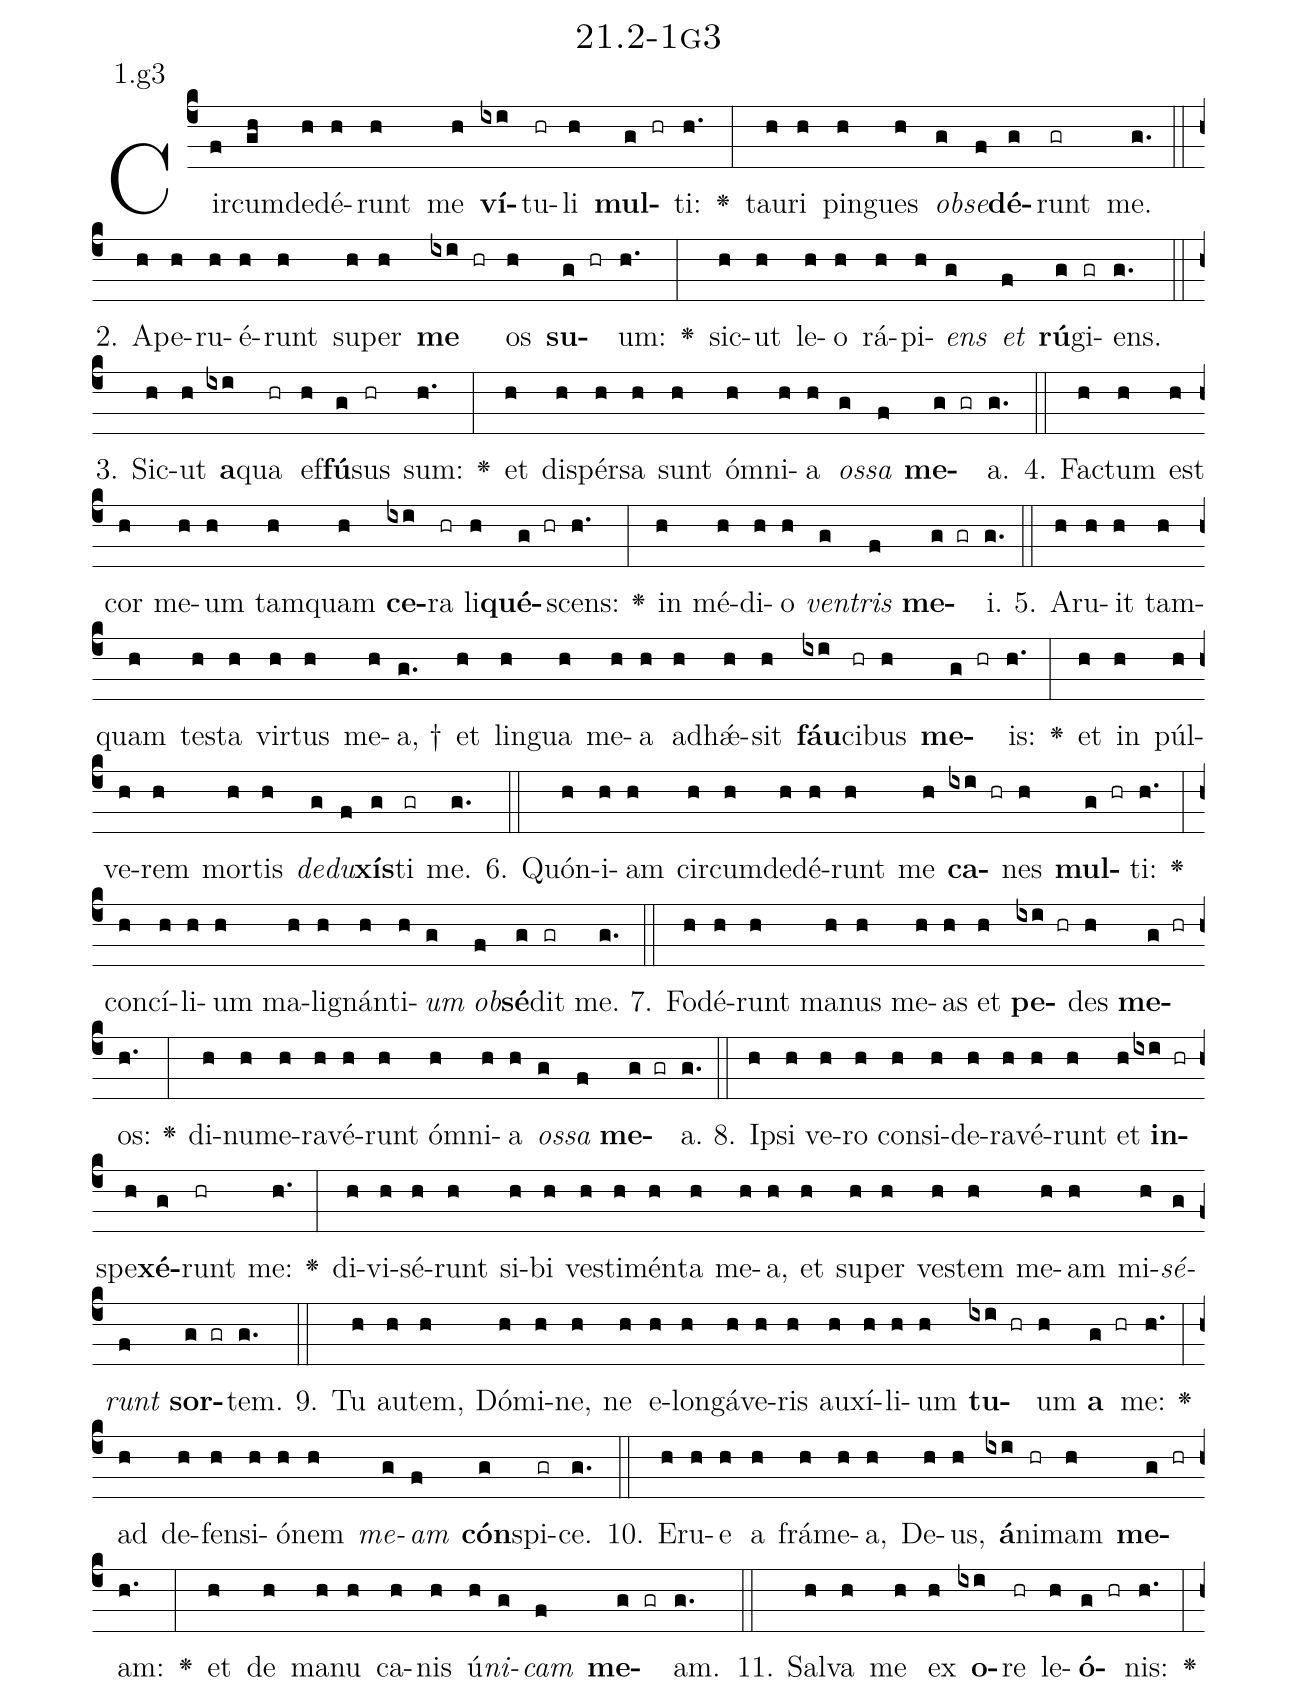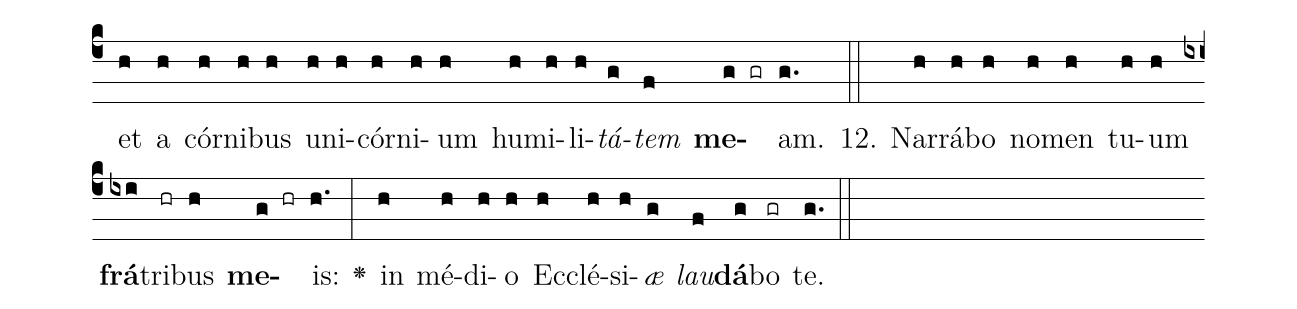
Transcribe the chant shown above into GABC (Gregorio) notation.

name: 21.2-1g3;
annotation: 1.g3;
%%
(c4)Cir(f)cum(gh)de(h)dé(h)runt(h) me(h) <b>ví</b>(ixi)tu(hr)li(h) <b>mul</b>(g hr)ti:(h.) <v>\greheightstar</v>(:) tau(h)ri(h) pin(h)gues(h) <i>ob</i>(g)<i>se</i>(f)<b>dé</b>(g)runt(gr) me.(g.) (::)
2. A(h)pe(h)ru(h)é(h)runt(h) su(h)per(h) <b>me</b>(ixi hr) os(h) <b>su</b>(g hr)um:(h.) <v>\greheightstar</v>(:) sic(h)ut(h) le(h)o(h) rá(h)pi(h)<i>ens</i>(g) <i>et</i>(f) <b>rú</b>(g)gi(gr)ens.(g.) (::)
3. Sic(h)ut(h) <b>a</b>(ixi)qua(hr) ef(h)<b>fú</b>(g)sus(hr) sum:(h.) <v>\greheightstar</v>(:) et(h) di(h)spér(h)sa(h) sunt(h) óm(h)ni(h)a(h) <i>os</i>(g)<i>sa</i>(f) <b>me</b>(g gr)a.(g.) (::)
4. Fac(h)tum(h) est(h) cor(h) me(h)um(h) tam(h)quam(h) <b>ce</b>(ixi)ra(hr) li(h)<b>qué</b>(g hr)scens:(h.) <v>\greheightstar</v>(:) in(h) mé(h)di(h)o(h) <i>ven</i>(g)<i>tris</i>(f) <b>me</b>(g gr)i.(g.) (::)
5. A(h)ru(h)it(h) tam(h)quam(h) tes(h)ta(h) vir(h)tus(h) me(h)a, †(g.) et(h) lin(h)gua(h) me(h)a(h) ad(h)hǽ(h)sit(h) <b>fáu</b>(ixi)ci(hr)bus(h) <b>me</b>(g hr)is:(h.) <v>\greheightstar</v>(:) et(h) in(h) púl(h)ve(h)rem(h) mor(h)tis(h) <i>de</i>(g)<i>du</i>(f)<b>xís</b>(g)ti(gr) me.(g.) (::)
6. Quón(h)i(h)am(h) cir(h)cum(h)de(h)dé(h)runt(h) me(h) <b>ca</b>(ixi hr)nes(h) <b>mul</b>(g hr)ti:(h.) <v>\greheightstar</v>(:) con(h)cí(h)li(h)um(h) ma(h)li(h)gnán(h)ti(h)<i>um</i>(g) <i>ob</i>(f)<b>sé</b>(g)dit(gr) me.(g.) (::)
7. Fo(h)dé(h)runt(h) ma(h)nus(h) me(h)as(h) et(h) <b>pe</b>(ixi hr)des(h) <b>me</b>(g hr)os:(h.) <v>\greheightstar</v>(:) di(h)nu(h)me(h)ra(h)vé(h)runt(h) óm(h)ni(h)a(h) <i>os</i>(g)<i>sa</i>(f) <b>me</b>(g gr)a.(g.) (::)
8. Ip(h)si(h) ve(h)ro(h) con(h)si(h)de(h)ra(h)vé(h)runt(h) et(h) <b>in</b>(ixi hr)spe(h)<b>xé</b>(g)runt(hr) me:(h.) <v>\greheightstar</v>(:) di(h)vi(h)sé(h)runt(h) si(h)bi(h) ves(h)ti(h)mén(h)ta(h) me(h)a,(h) et(h) su(h)per(h) ves(h)tem(h) me(h)am(h) mi(h)<i>sé</i>(g)<i>runt</i>(f) <b>sor</b>(g gr)tem.(g.) (::)
9. Tu(h) au(h)tem,(h) Dó(h)mi(h)ne,(h) ne(h) e(h)lon(h)gá(h)ve(h)ris(h) au(h)xí(h)li(h)um(h) <b>tu</b>(ixi hr)um(h) <b>a</b>(g hr) me:(h.) <v>\greheightstar</v>(:) ad(h) de(h)fen(h)si(h)ó(h)nem(h) <i>me</i>(g)<i>am</i>(f) <b>cón</b>(g)spi(gr)ce.(g.) (::)
10. E(h)ru(h)e(h) a(h) frá(h)me(h)a,(h) De(h)us,(h) <b>á</b>(ixi)ni(hr)mam(h) <b>me</b>(g hr)am:(h.) <v>\greheightstar</v>(:) et(h) de(h) ma(h)nu(h) ca(h)nis(h) ú(h)<i>ni</i>(g)<i>cam</i>(f) <b>me</b>(g gr)am.(g.) (::)
11. Sal(h)va(h) me(h) ex(h) <b>o</b>(ixi)re(hr) le(h)<b>ó</b>(g hr)nis:(h.) <v>\greheightstar</v>(:) et(h) a(h) cór(h)ni(h)bus(h) u(h)ni(h)cór(h)ni(h)um(h) hu(h)mi(h)li(h)<i>tá</i>(g)<i>tem</i>(f) <b>me</b>(g gr)am.(g.) (::)
12. Nar(h)rá(h)bo(h) no(h)men(h) tu(h)um(h) <b>frá</b>(ixi)tri(hr)bus(h) <b>me</b>(g hr)is:(h.) <v>\greheightstar</v>(:) in(h) mé(h)di(h)o(h) Ec(h)clé(h)si(h)<i>æ</i>(g) <i>lau</i>(f)<b>dá</b>(g)bo(gr) te.(g.) (::)
